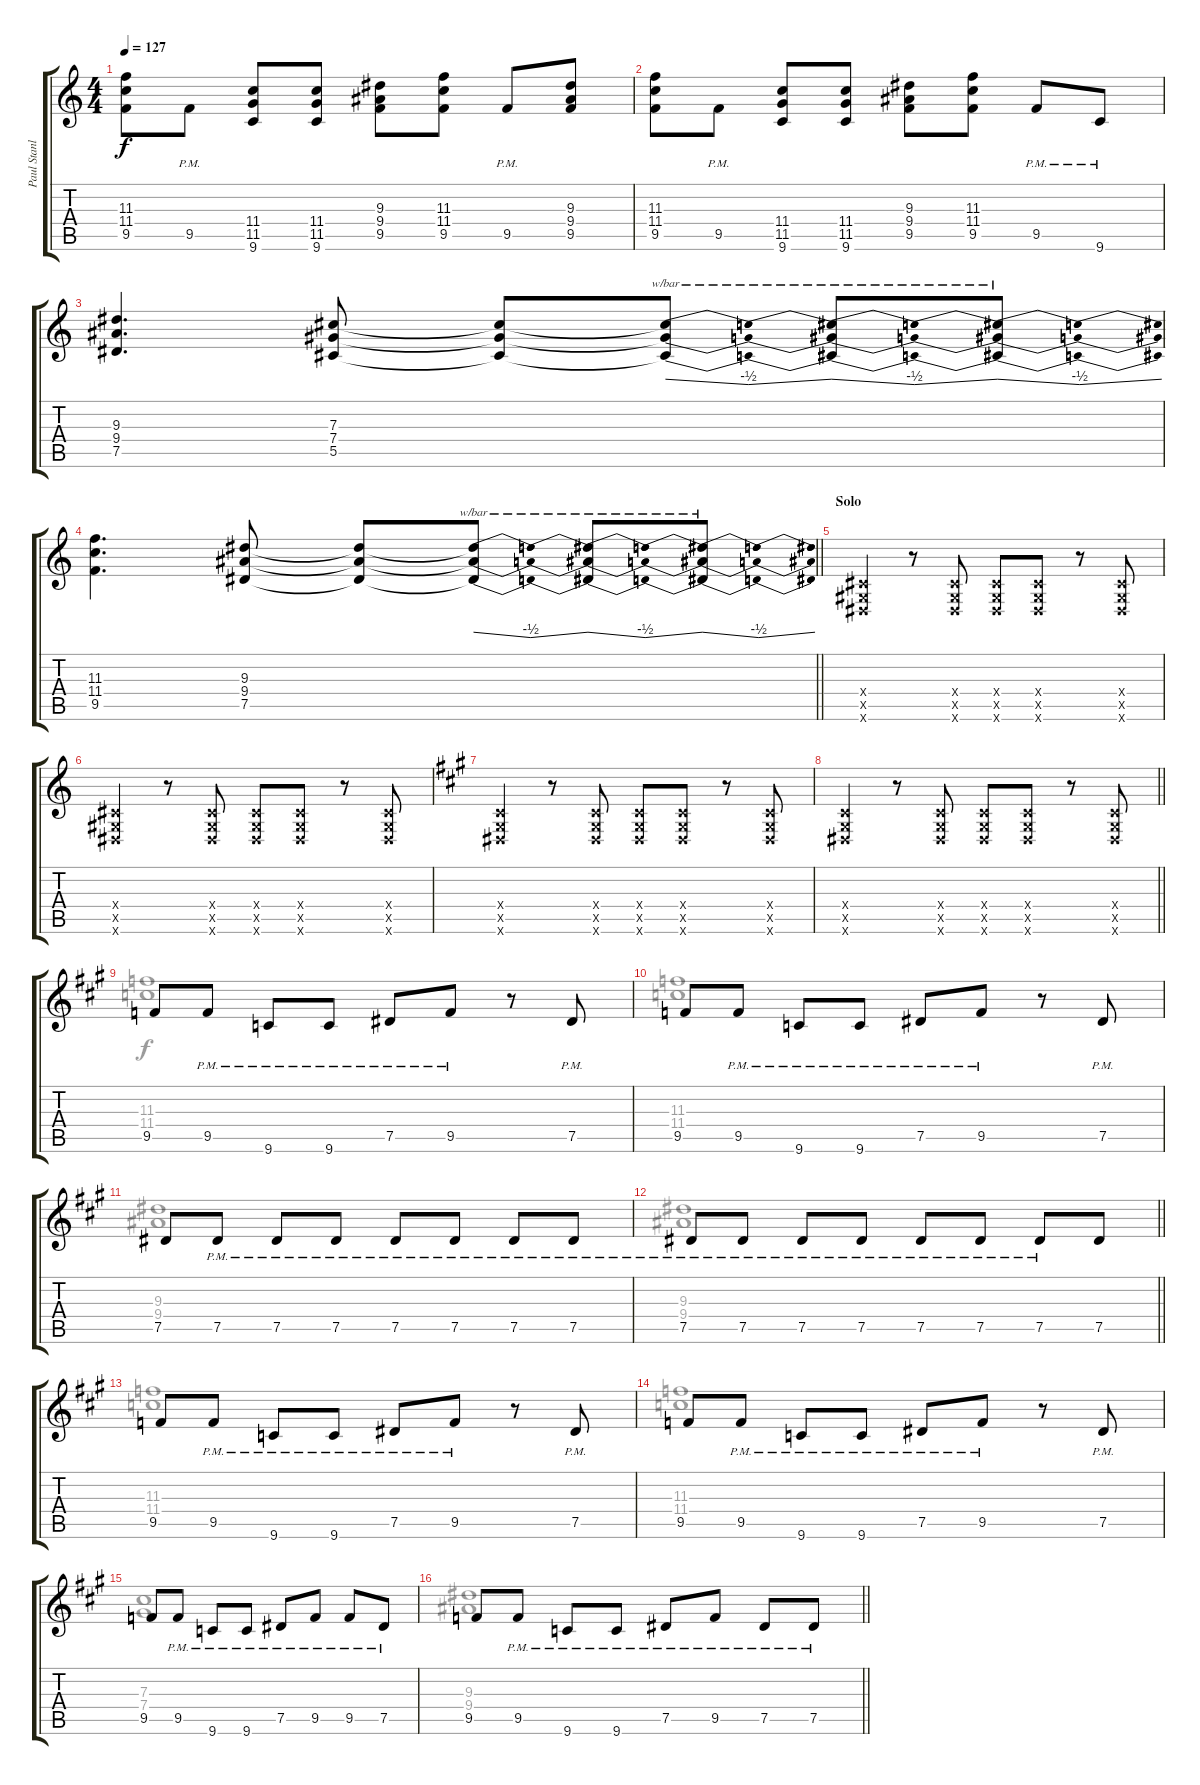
\track ("Paul Stanley (Rhythmic Guitar)" "Paul Stanl") {instrument overdrivenguitar}
\staff {score tabs}
\tuning (Eb4 Bb3 Gb3 Db3 Ab2 Eb2) {hide}
\voice
\ts (4 4)
\tempo 127
\clef g2
\ks c
(11.3 11.4 9.5).8{dy f} 9.5{pm}.8 (11.4 11.5 9.6).8 (11.4 11.5 9.6).8 (9.3 9.4 9.5).8 (11.3 11.4 9.5).8 9.5{pm}.8 (9.3 9.4 9.5).8 |
(11.3 11.4 9.5).8 9.5{pm}.8 (11.4 11.5 9.6).8 (11.4 11.5 9.6).8 (9.3 9.4 9.5).8 (11.3 11.4 9.5).8 9.5{pm}.8 9.6{pm}.8 |
(9.3 9.4 7.5).4{d} (7.3 7.4 5.5).8 (7.3{t} 7.4{t} 5.5{t}).8 (7.3{t} 7.4{t} 5.5{t}).8{tbe (dip default 0 0 30 -2 60 0)} (7.3{t} 7.4{t} 5.5{t}).8{tbe (dip default 0 0 30 -2 60 0)} (7.3{t} 7.4{t} 5.5{t}).8{tbe (dip default 0 0 30 -2 60 0)} |
\barLineRight lightlight
(11.3 11.4 9.5).4{d} (9.3 9.4 7.5).8 (9.3{t} 9.4{t} 7.5{t}).8 (9.3{t} 9.4{t} 7.5{t}).8{tbe (dip default 0 0 30 -2 60 0)} (9.3{t} 9.4{t} 7.5{t}).8{tbe (dip default 0 0 30 -2 60 0)} (9.3{t} 9.4{t} 7.5{t}).8{tbe (dip default 0 0 30 -2 60 0)} |
\section ("" "Solo")
(0.4{x} 0.5{x} 0.6{x}).4 r.8 (0.4{x} 0.5{x} 0.6{x}).8 (0.4{x} 0.5{x} 0.6{x}).8 (0.4{x} 0.5{x} 0.6{x}).8 r.8 (0.4{x} 0.5{x} 0.6{x}).8 |
(0.4{x} 0.5{x} 0.6{x}).4 r.8 (0.4{x} 0.5{x} 0.6{x}).8 (0.4{x} 0.5{x} 0.6{x}).8 (0.4{x} 0.5{x} 0.6{x}).8 r.8 (0.4{x} 0.5{x} 0.6{x}).8 |
\ks a
(0.4{x} 0.5{x} 0.6{x}).4 r.8 (0.4{x} 0.5{x} 0.6{x}).8 (0.4{x} 0.5{x} 0.6{x}).8 (0.4{x} 0.5{x} 0.6{x}).8 r.8 (0.4{x} 0.5{x} 0.6{x}).8 |
\barLineRight lightlight
(0.4{x} 0.5{x} 0.6{x}).4 r.8 (0.4{x} 0.5{x} 0.6{x}).8 (0.4{x} 0.5{x} 0.6{x}).8 (0.4{x} 0.5{x} 0.6{x}).8 r.8 (0.4{x} 0.5{x} 0.6{x}).8 |
9.5.8 9.5{pm}.8 9.6{pm}.8 9.6{pm}.8 7.5{pm}.8 9.5{pm}.8 r.8 7.5{pm}.8 |
9.5.8 9.5{pm}.8 9.6{pm}.8 9.6{pm}.8 7.5{pm}.8 9.5{pm}.8 r.8 7.5{pm}.8 |
7.5.8 7.5{pm}.8 7.5{pm}.8 7.5{pm}.8 7.5{pm}.8 7.5{pm}.8 7.5{pm}.8 7.5{pm}.8 |
\barLineRight lightlight
7.5{pm}.8 7.5{pm}.8 7.5{pm}.8 7.5{pm}.8 7.5{pm}.8 7.5{pm}.8 7.5{pm}.8 7.5.8 |
9.5.8 9.5{pm}.8 9.6{pm}.8 9.6{pm}.8 7.5{pm}.8 9.5{pm}.8 r.8 7.5{pm}.8 |
9.5.8 9.5{pm}.8 9.6{pm}.8 9.6{pm}.8 7.5{pm}.8 9.5{pm}.8 r.8 7.5{pm}.8 |
9.5.8 9.5{pm}.8 9.6{pm}.8 9.6{pm}.8 7.5{pm}.8 9.5{pm}.8 9.5{pm}.8 7.5{pm}.8 |
\barLineRight lightlight
9.5.8 9.5{pm}.8 9.6{pm}.8 9.6{pm}.8 7.5{pm}.8 9.5{pm}.8 7.5{pm}.8 7.5{pm}.8
\voice
\clef g2
\ottava regular
\simile none
\ks c
|
|
|
\barLineRight lightlight
|
|
|
\ks a
|
\barLineRight lightlight
|
(11.3 11.4).1 |
(11.3 11.4).1 |
(9.3 9.4).1 |
\barLineRight lightlight
(9.3 9.4).1 |
(11.3 11.4).1 |
(11.3 11.4).1 |
(7.3 7.4).1 |
\barLineRight lightlight
(9.3 9.4).1
